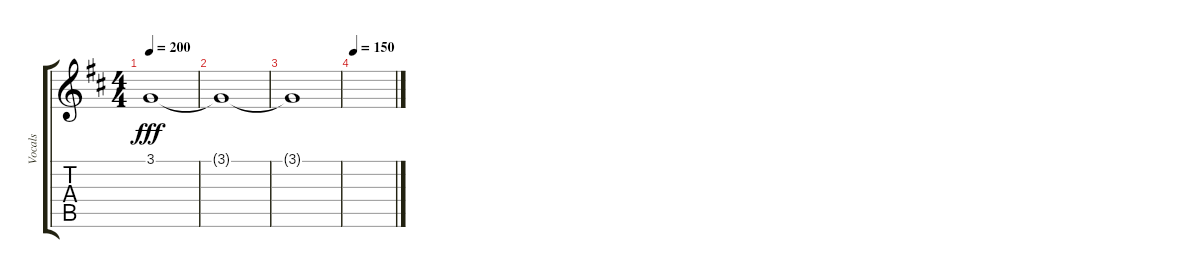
\track ("Vocals" "Vocals") {instrument altosax}
\staff {score tabs}
\tuning (E4 B3 G3 D3 A2 E2) {hide}
\ts (4 4)
\tempo 200
\clef g2
\ks d
3.1{t}.1{dy fff} |
3.1{t}.1 |
3.1{t}.1 |
\tempo 150
